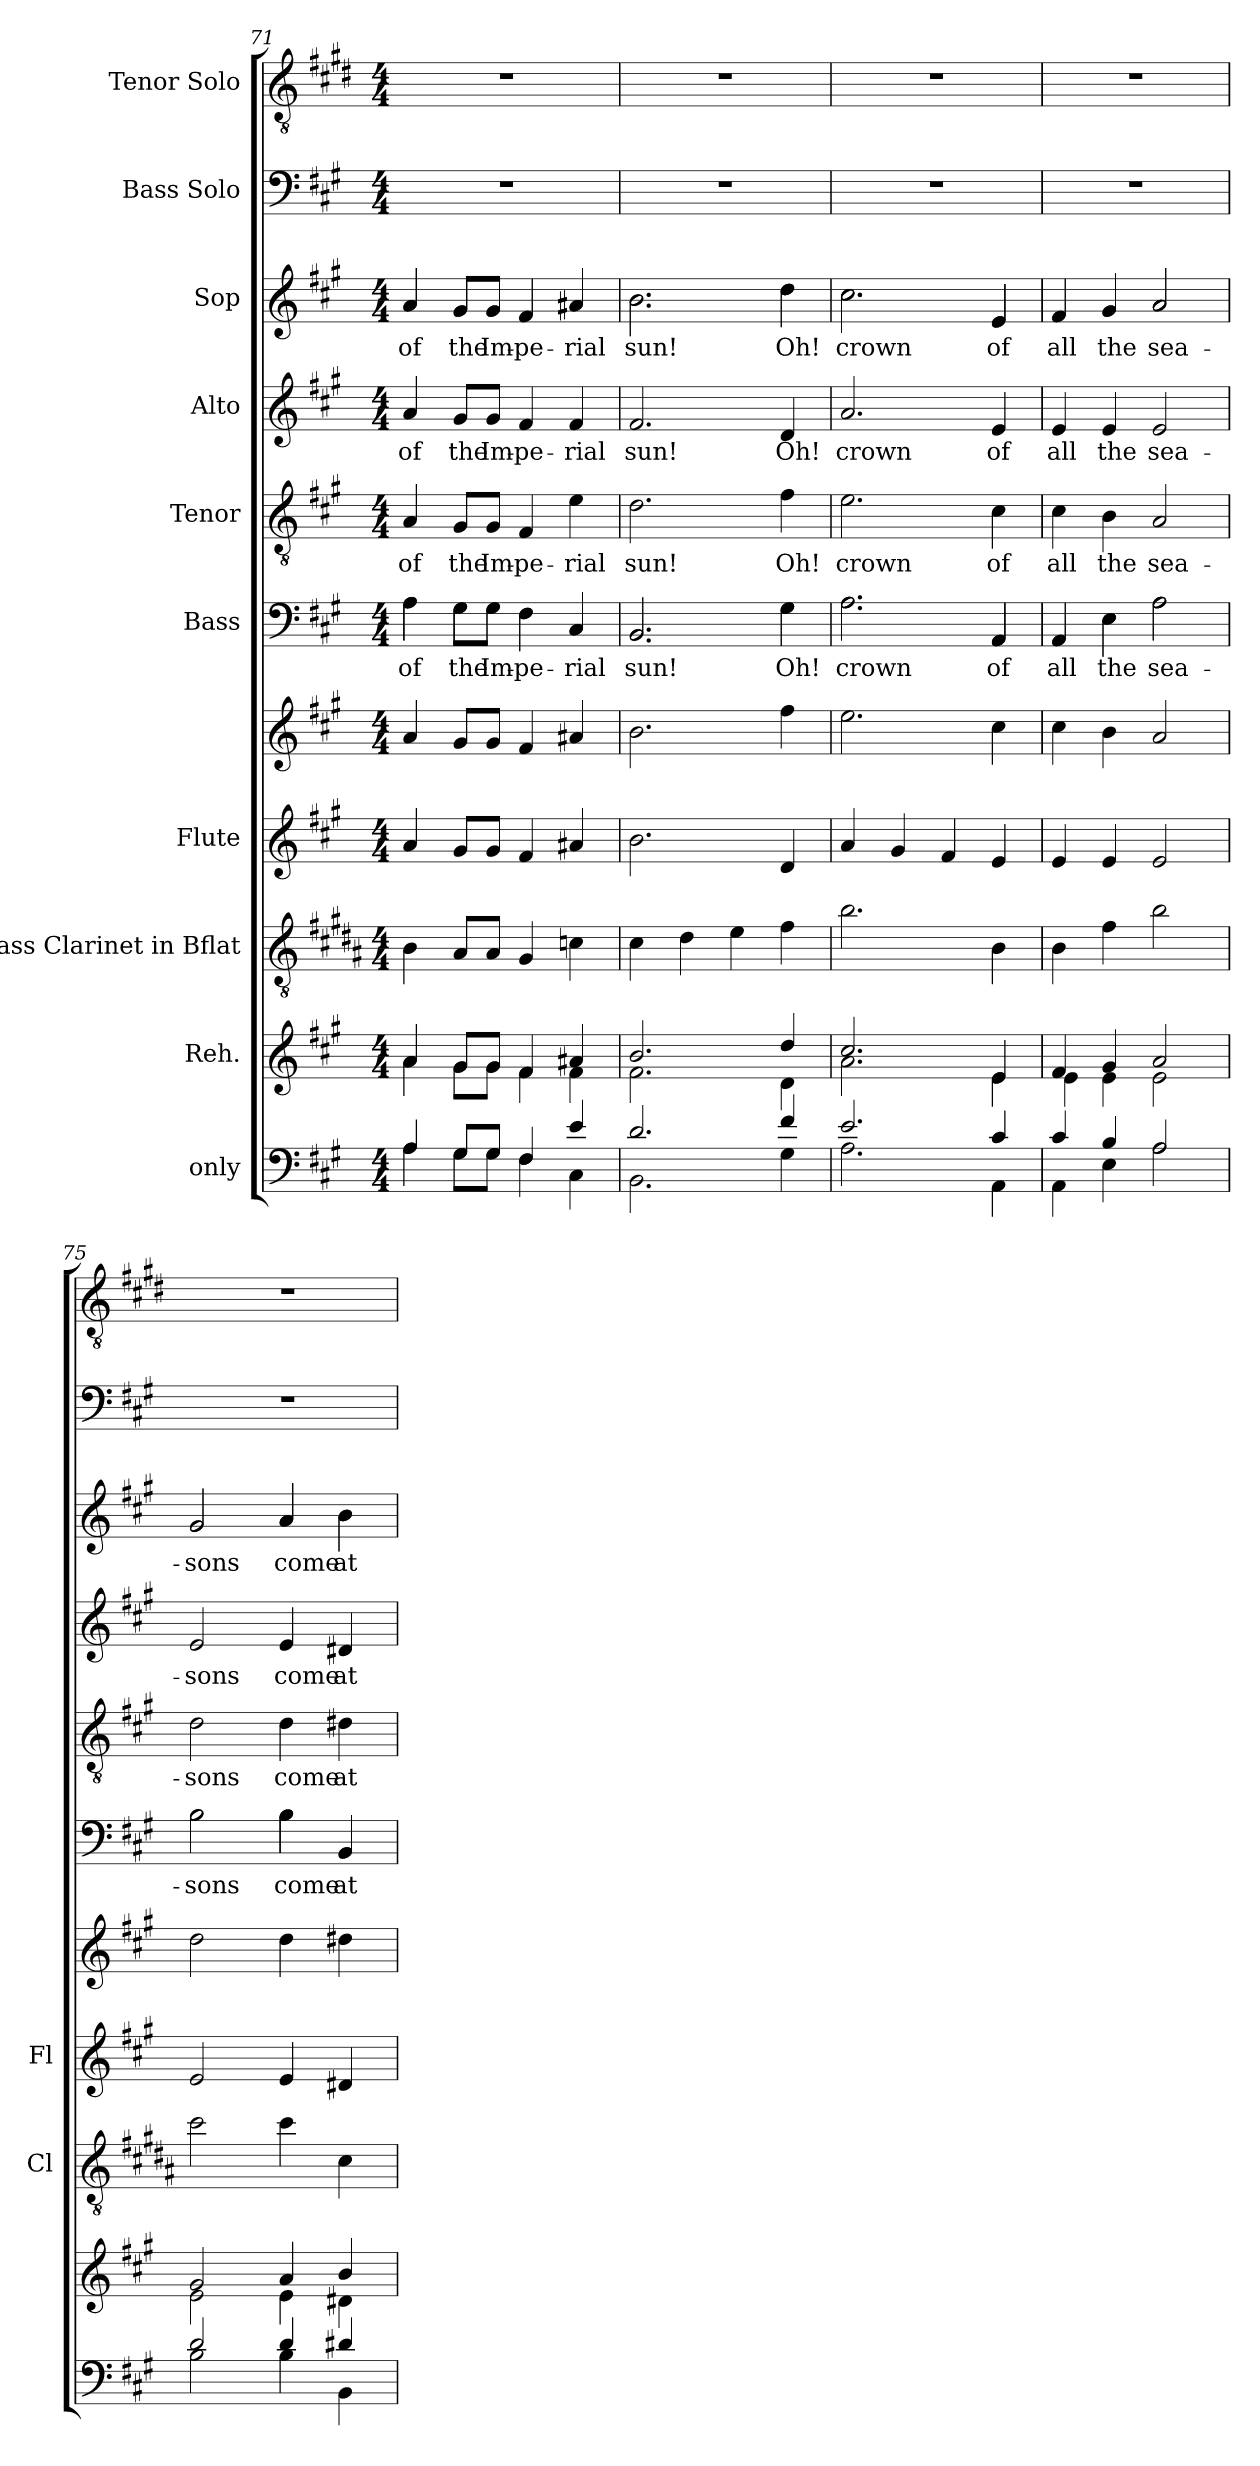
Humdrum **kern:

**kern	**kern	**kern	**kern	**kern	**kern	**text	**kern	**text	**kern	**text	**kern	**text	**kern	**kern
*part10	*part9	*part8	*part7	*part7	*part6	*part6	*part5	*part5	*part4	*part4	*part3	*part3	*part2	*part1
*staff11	*staff10	*staff9	*staff8	*staff7	*staff6	*staff6	*staff5	*staff5	*staff4	*staff4	*staff3	*staff3	*staff2	*staff1
*I"only	*I"Reh.	*I"Bass Clarinet in Bflat	*I"Flute	*	*I"Bass	*	*I"Tenor	*	*I"Alto	*	*I"Sop	*	*I"Bass Solo	*I"Tenor Solo
*	*	*I'Cl	*I'Fl	*	*	*	*	*	*	*	*	*	*	*
*clefF4	*clefG2	*clefGv2	*clefG2	*clefG2	*clefF4	*	*clefGv2	*	*clefG2	*	*clefG2	*	*clefF4	*clefGv2
*	*	*ITrd1c2	*	*	*	*	*	*	*	*	*	*	*	*ITrd4c7
*k[f#c#g#]	*k[f#c#g#]	*k[f#c#g#]	*k[f#c#g#]	*k[f#c#g#]	*k[f#c#g#]	*	*k[f#c#g#]	*	*k[f#c#g#]	*	*k[f#c#g#]	*	*k[f#c#g#]	*k[f#c#g#]
*A:	*A:	*A:	*A:	*A:	*A:	*	*A:	*	*A:	*	*A:	*	*A:	*A:
*M4/4	*M4/4	*M4/4	*M4/4	*M4/4	*M4/4	*	*M4/4	*	*M4/4	*	*M4/4	*	*M4/4	*M4/4
=71	=71	=71	=71	=71	=71	=71	=71	=71	=71	=71	=71	=71	=71	=71
*^	*^	*	*	*	*	*	*	*	*	*	*	*	*	*
!	!	!	!	!	!	!	!	!LO:LY:b:cj	!	!LO:LY:b:cj	!	!LO:LY:b:cj	!	!LO:LY:b:cj	!	!
*	*	*	*	*	*	*	*^	*	*	*	*	*	*^	*	*	*
4A/	4A\	4a/	4a\	4A\	4a/	4a/	4A\	4A\	of	4A/	of	4a/	of	4a/	4a/	of	1r	1r
!	!	!	!	!	!	!	!	!	!LO:LY:b:cj	!	!LO:LY:b:cj	!	!LO:LY:b:cj	!	!	!LO:LY:b:cj	!	!
8G#/L	8G#\L	8g#/L	8g#\L	8G#/L	8g#/L	8g#/L	8G#\L	8G#\L	the	8G#/L	the	8g#/L	the	8g#/L	8g#/L	the	.	.
!	!	!	!	!	!	!	!	!	!LO:LY:b:cj	!	!LO:LY:b:cj	!	!LO:LY:b:cj	!	!	!LO:LY:b:cj	!	!
8G#/J	8G#\J	8g#/J	8g#\J	8G#/J	8g#/J	8g#/J	8G#\J	8G#\J	Im-	8G#/J	Im-	8g#/J	Im-	8g#/J	8g#/J	Im-	.	.
!	!	!	!	!	!	!	!	!	!LO:LY:b:cj	!	!LO:LY:b:cj	!	!LO:LY:b:cj	!	!	!LO:LY:b:cj	!	!
4F#/	4F#\	4f#/	4f#\	4F#/	4f#/	4f#/	4F#\	4F#\	-pe-	4F#/	-pe-	4f#/	-pe-	4f#/	4f#/	-pe-	.	.
!	!	!	!	!	!	!	!	!	!LO:LY:b:cj	!	!LO:LY:b:cj	!	!LO:LY:b:cj	!	!	!LO:LY:b:cj	!	!
4e/	4C#\	4a#X/	4f#\	4B-X\	4a#X/	4a#X/	4C#/	4C#/	-rial	4e\	-rial	4f#/	-rial	4a#X/	4a#X/	-rial	.	.
=72	=72	=72	=72	=72	=72	=72	=72	=72	=72	=72	=72	=72	=72	=72	=72	=72	=72	=72
!	!	!	!	!	!	!	!	!	!LO:LY:b:cj	!	!LO:LY:b:cj	!	!LO:LY:b:cj	!	!	!LO:LY:b:cj	!	!
2.d/	2.BB\	2.b/	2.f#\	4B\	2.b\	2.b\	2.BB/	2.BB/	sun!	2.d\	sun!	2.f#/	sun!	2.b\	2.b\	sun!	1r	1r
.	.	.	.	4c#\	.	.	.	.	.	.	.	.	.	.	.	.	.	.
.	.	.	.	4d\	.	.	.	.	.	.	.	.	.	.	.	.	.	.
!	!	!	!	!	!	!	!	!	!LO:LY:b:cj	!	!LO:LY:b:cj	!	!LO:LY:b:cj	!	!	!LO:LY:b:cj	!	!
4f#/	4G#\	4dd/	4d\	4e\	4d/	4ff#\	4G#\	4G#\	Oh!	4f#\	Oh!	4d/	Oh!	4dd\	4dd\	Oh!	.	.
=73	=73	=73	=73	=73	=73	=73	=73	=73	=73	=73	=73	=73	=73	=73	=73	=73	=73	=73
!	!	!	!	!	!	!	!	!	!LO:LY:b:cj	!	!LO:LY:b:cj	!	!LO:LY:b:cj	!	!	!LO:LY:b:cj	!	!
2.e/	2.A\	2.cc#/	2.a\	2.a\	4a/	2.ee\	2.A\	2.A\	crown	2.e\	crown	2.a/	crown	2.cc#\	2.cc#\	crown	1r	1r
.	.	.	.	.	4g#/	.	.	.	.	.	.	.	.	.	.	.	.	.
.	.	.	.	.	4f#/	.	.	.	.	.	.	.	.	.	.	.	.	.
!	!	!	!	!	!	!	!	!	!LO:LY:b:cj	!	!LO:LY:b:cj	!	!LO:LY:b:cj	!	!	!LO:LY:b:cj	!	!
4c#/	4AA\	4e/	4e\	4A\	4e/	4cc#\	4AA/	4AA/	of	4c#\	of	4e/	of	4e/	4e/	of	.	.
=74	=74	=74	=74	=74	=74	=74	=74	=74	=74	=74	=74	=74	=74	=74	=74	=74	=74	=74
!	!	!	!	!	!	!	!	!	!LO:LY:b:cj	!	!LO:LY:b:cj	!	!LO:LY:b:cj	!	!	!LO:LY:b:cj	!	!
4c#/	4AA\	4f#/	4e\	4A\	4e/	4cc#\	4AA/	4AA/	all	4c#\	all	4e/	all	4f#/	4f#/	all	1r	1r
!	!	!	!	!	!	!	!	!	!LO:LY:b:cj	!	!LO:LY:b:cj	!	!LO:LY:b:cj	!	!	!LO:LY:b:cj	!	!
4B/	4E\	4g#/	4e\	4e\	4e/	4b\	4E\	4E\	the	4B\	the	4e/	the	4g#/	4g#/	the	.	.
!	!	!	!	!	!	!	!	!	!LO:LY:b:cj	!	!LO:LY:b:cj	!	!LO:LY:b:cj	!	!	!LO:LY:b:cj	!	!
2A/	2A\	2a/	2e\	2a\	2e/	2a/	2A\	2A\	sea-	2A/	sea-	2e/	sea-	2a/	2a/	sea-	.	.
!!LO:PB:g=z
=75	=75	=75	=75	=75	=75	=75	=75	=75	=75	=75	=75	=75	=75	=75	=75	=75	=75	=75
!	!	!	!	!	!	!	!	!	!LO:LY:b:cj	!	!LO:LY:b:cj	!	!LO:LY:b:cj	!	!	!LO:LY:b:cj	!	!
2d/	2B\	2g#/	2e\	2b\	2e/	2dd\	2B\	2B\	-sons	2d\	-sons	2e/	-sons	2g#/	2g#/	-sons	1r	1r
!	!	!	!	!	!	!	!	!	!LO:LY:b:cj	!	!LO:LY:b:cj	!	!LO:LY:b:cj	!	!	!LO:LY:b:cj	!	!
4d/	4B\	4a/	4e\	4b\	4e/	4dd\	4B\	4B\	come	4d\	come	4e/	come	4a/	4a/	come	.	.
!	!	!	!	!	!	!	!	!	!LO:LY:b:cj	!	!LO:LY:b:cj	!	!LO:LY:b:cj	!	!	!LO:LY:b:cj	!	!
4d#X/	4BB\	4b/	4d#X\	4B\	4d#X/	4dd#X\	4BB/	4BB/	at	4d#X\	at	4d#X/	at	4b\	4b\	at	.	.
*v	*v	*	*	*	*	*	*v	*v	*	*	*	*	*	*v	*v	*	*	*
*	*v	*v	*	*	*	*	*	*	*	*	*	*	*	*	*
=	=	=	=	=	=	=	=	=	=	=	=	=	=	=
*-	*-	*-	*-	*-	*-	*-	*-	*-	*-	*-	*-	*-	*-	*-
